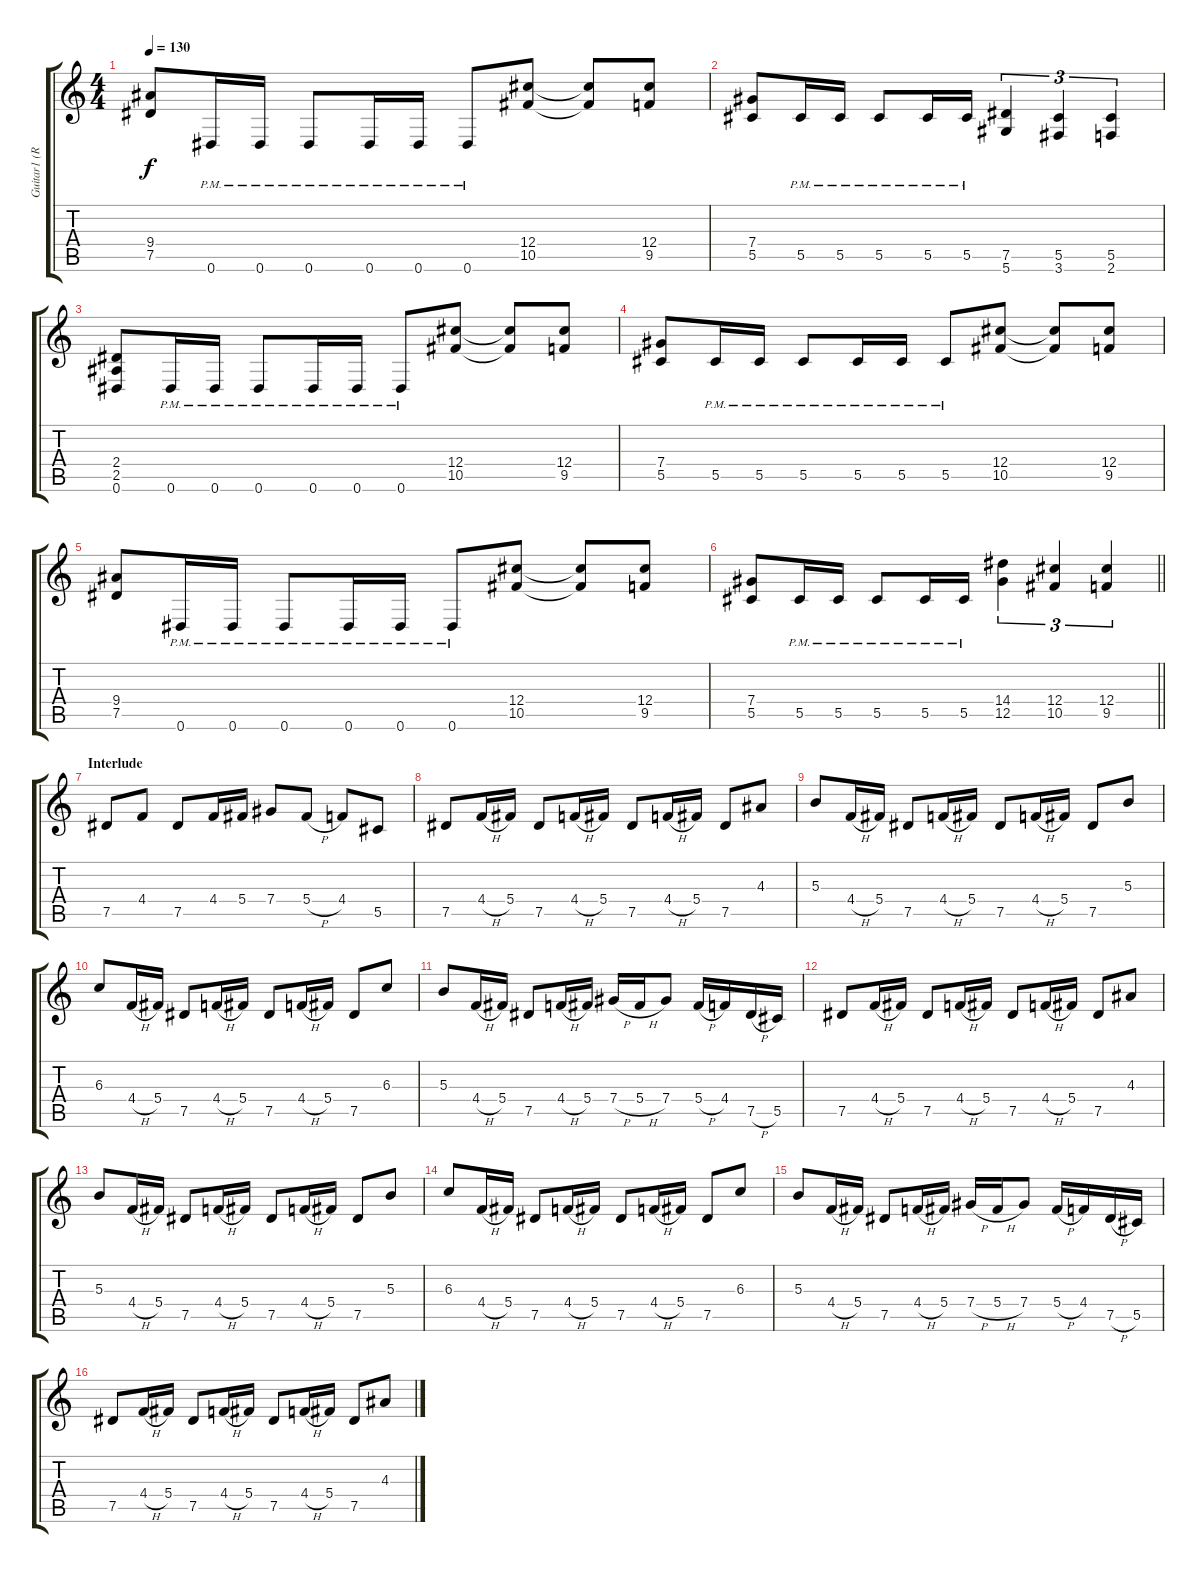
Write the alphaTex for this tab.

\track ("Guitar1 (Rhythm)" "Guitar1 (R") {instrument distortionguitar}
\staff {score tabs}
\tuning (Eb4 Bb3 Gb3 Db3 Ab2 Eb2) {hide}
\ts (4 4)
\tempo 130
\clef g2
\ks c
(9.4 7.5).8{dy f} 0.6{pm}.16 0.6{pm}.16 0.6{pm}.8 0.6{pm}.16 0.6{pm}.16 0.6{pm}.8 (12.4 10.5).8 (12.4{t} 10.5{t}).8 (12.4 9.5).8 |
(7.4 5.5).8 5.5{pm}.16 5.5{pm}.16 5.5{pm}.8 5.5{pm}.16 5.5{pm}.16 (7.5 5.6).4{tu (3 2)} (5.5 3.6).4{tu (3 2)} (5.5 2.6).4{tu (3 2)} |
(2.4 2.5 0.6).8 0.6{pm}.16 0.6{pm}.16 0.6{pm}.8 0.6{pm}.16 0.6{pm}.16 0.6{pm}.8 (12.4 10.5).8 (12.4{t} 10.5{t}).8 (12.4 9.5).8 |
(7.4 5.5).8 5.5{pm}.16 5.5{pm}.16 5.5{pm}.8 5.5{pm}.16 5.5{pm}.16 5.5{pm}.8 (12.4 10.5).8 (12.4{t} 10.5{t}).8 (12.4 9.5).8 |
(9.4 7.5).8 0.6{pm}.16 0.6{pm}.16 0.6{pm}.8 0.6{pm}.16 0.6{pm}.16 0.6{pm}.8 (12.4 10.5).8 (12.4{t} 10.5{t}).8 (12.4 9.5).8 |
\barLineRight lightlight
(7.4 5.5).8 5.5{pm}.16 5.5{pm}.16 5.5{pm}.8 5.5{pm}.16 5.5{pm}.16 (14.4 12.5).4{tu (3 2)} (12.4 10.5).4{tu (3 2)} (12.4 9.5).4{tu (3 2)} |
\section ("" "Interlude")
7.5.8 4.4.8 7.5.8 4.4.16 5.4.16 7.4.8 5.4{h}.8 4.4.8 5.5.8 |
7.5.8 4.4{h}.16 5.4.16 7.5.8 4.4{h}.16 5.4.16 7.5.8 4.4{h}.16 5.4.16 7.5.8 4.3.8 |
5.3.8 4.4{h}.16 5.4.16 7.5.8 4.4{h}.16 5.4.16 7.5.8 4.4{h}.16 5.4.16 7.5.8 5.3.8 |
6.3.8 4.4{h}.16 5.4.16 7.5.8 4.4{h}.16 5.4.16 7.5.8 4.4{h}.16 5.4.16 7.5.8 6.3.8 |
5.3.8 4.4{h}.16 5.4.16 7.5.8 4.4{h}.16 5.4.16 7.4{h}.16 5.4{h}.16 7.4.8 5.4{h}.16 4.4.16 7.5{h}.16 5.5.16 |
7.5.8 4.4{h}.16 5.4.16 7.5.8 4.4{h}.16 5.4.16 7.5.8 4.4{h}.16 5.4.16 7.5.8 4.3.8 |
5.3.8 4.4{h}.16 5.4.16 7.5.8 4.4{h}.16 5.4.16 7.5.8 4.4{h}.16 5.4.16 7.5.8 5.3.8 |
6.3.8 4.4{h}.16 5.4.16 7.5.8 4.4{h}.16 5.4.16 7.5.8 4.4{h}.16 5.4.16 7.5.8 6.3.8 |
5.3.8 4.4{h}.16 5.4.16 7.5.8 4.4{h}.16 5.4.16 7.4{h}.16 5.4{h}.16 7.4.8 5.4{h}.16 4.4.16 7.5{h}.16 5.5.16 |
7.5.8 4.4{h}.16 5.4.16 7.5.8 4.4{h}.16 5.4.16 7.5.8 4.4{h}.16 5.4.16 7.5.8 4.3.8
